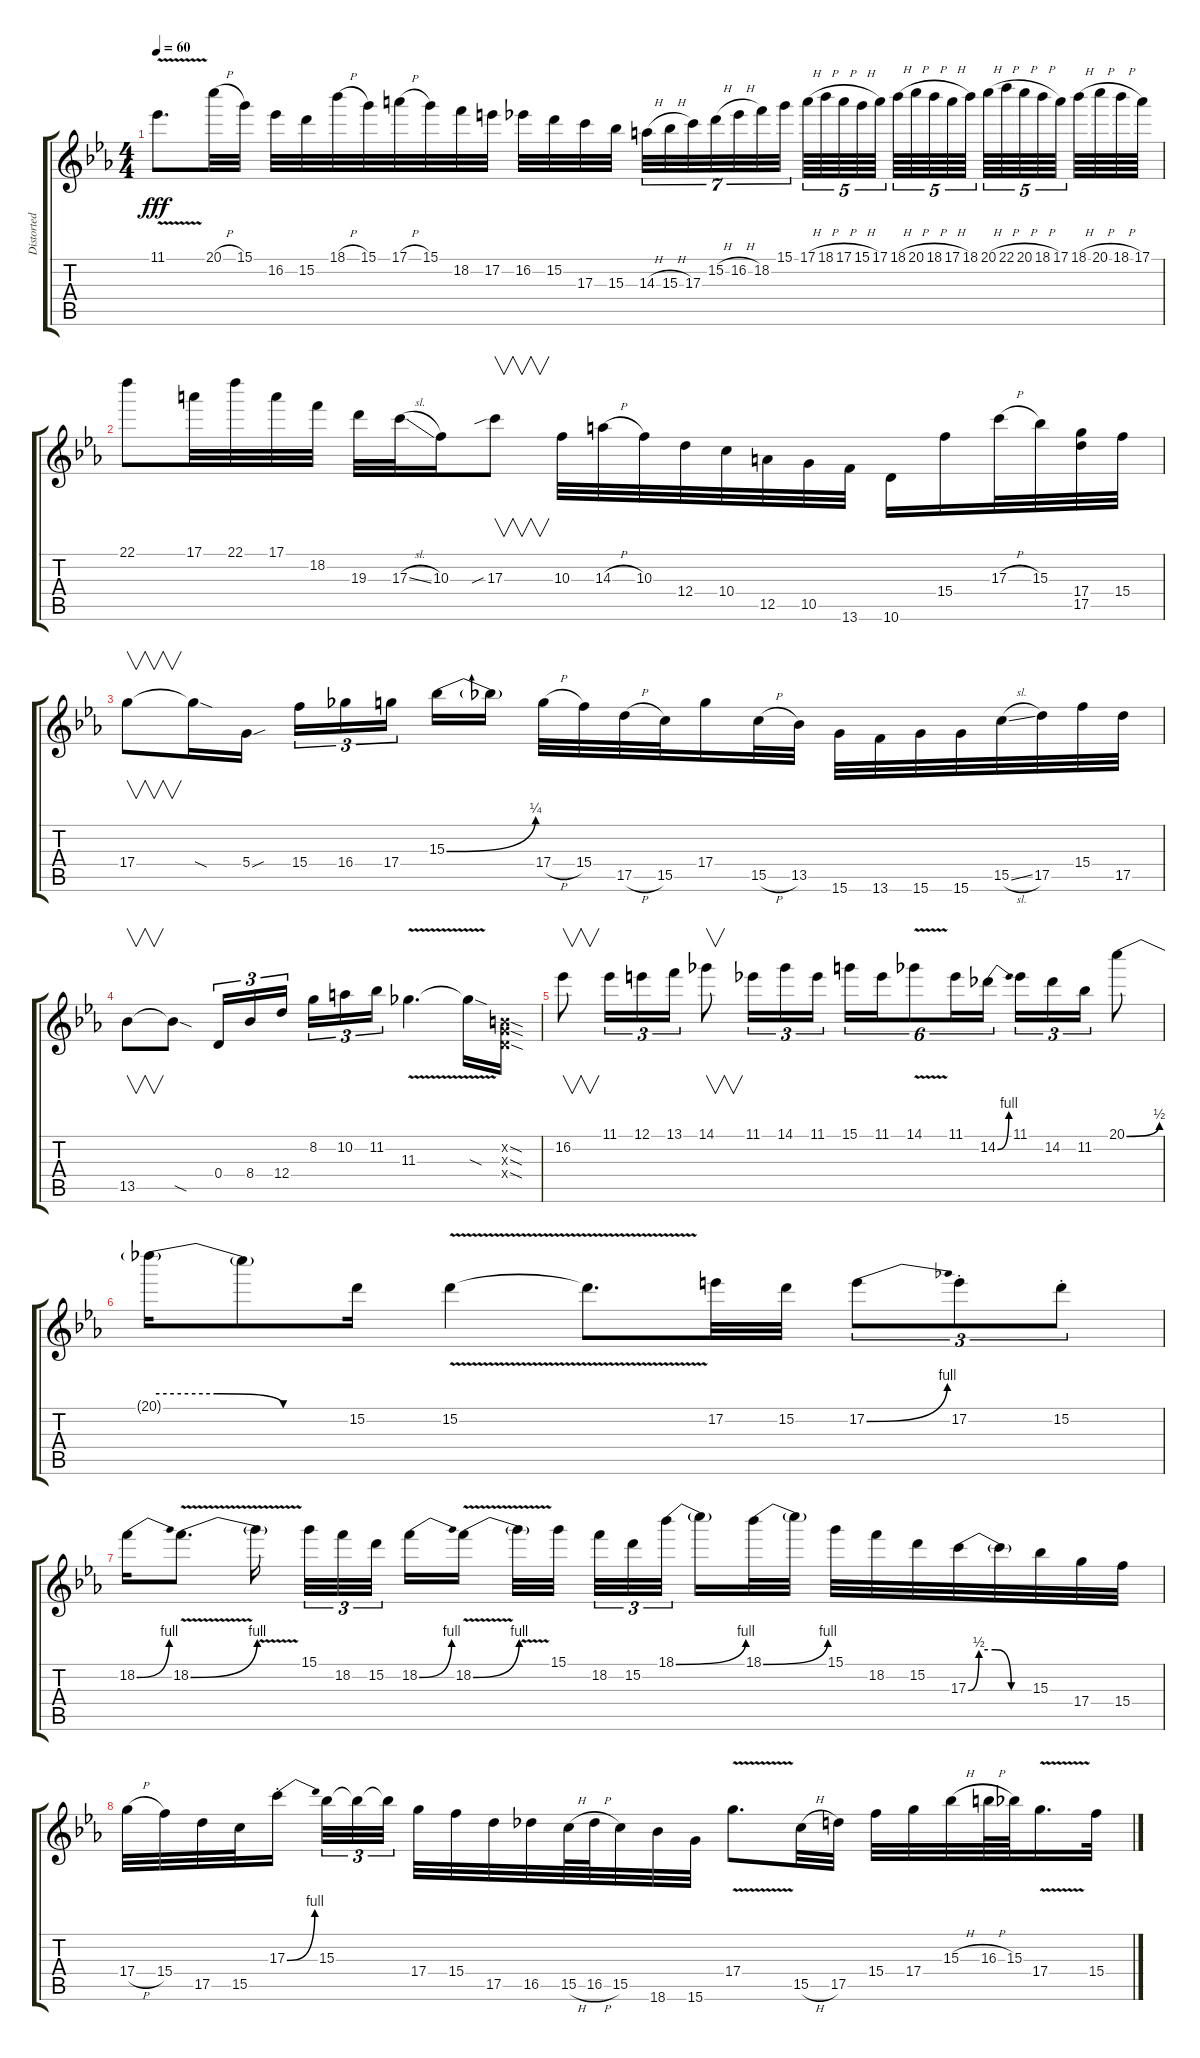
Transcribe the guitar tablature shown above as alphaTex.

\track ("Distorted [Lead]" "Distorted ") {instrument distortionguitar}
\staff {score tabs}
\tuning (E4 B3 G3 D3 A2 E2) {hide}
\ts (4 4)
\tempo 60
\clef g2
\ks eb
11.1{v}.8{d dy fff} 20.1{h}.32 15.1.32 16.2.32 15.2.32 18.1{h}.32 15.1.32 17.1{h}.32 15.1.32 18.2.32 17.2.32 16.2.32 15.2.32 17.3.32 15.3.32{beam splitsecondary} 14.3{h}.32{tu (7 4)} 15.3{h}.32{tu (7 4)} 17.3.32{tu (7 4)} 15.2{h}.32{tu (7 4)} 16.2{h}.32{tu (7 4)} 18.2.32{tu (7 4)} 15.1.32{tu (7 4)} 17.1{h}.64{tu (5 4)} 18.1{h}.64{tu (5 4)} 17.1{h}.64{tu (5 4)} 15.1{h}.64{tu (5 4)} 17.1.64{tu (5 4) beam splitsecondary} 18.1{h}.64{tu (5 4)} 20.1{h}.64{tu (5 4)} 18.1{h}.64{tu (5 4)} 17.1{h}.64{tu (5 4)} 18.1.64{tu (5 4) beam splitsecondary} 20.1{h}.64{tu (5 4)} 22.1{h}.64{tu (5 4)} 20.1{h}.64{tu (5 4)} 18.1{h}.64{tu (5 4)} 17.1.64{tu (5 4) beam splitsecondary} 18.1{h}.64 20.1{h}.64 18.1{h}.64 17.1.64 |
22.1.8 17.1.32 22.1.32 17.1.32 18.2.32 19.3.32 17.3{sl}.32 10.3.16 17.3{sib}.8{v} 10.3.32 14.3{h}.32 10.3.32 12.4.32 10.4.32 12.5.32 10.5.32 13.6.32 10.6.16 15.4.16 17.3{h}.32 15.3.32 (17.4 17.5).32 15.4.32 |
17.4.8{v} 17.4{sod t}.16 5.4{sou}.16 15.4.16{tu (3 2)} 16.4.16{tu (3 2)} 17.4.16{tu (3 2) beam splitsecondary} 15.3{be (bend 0 0 60 1)}.16 15.3{t}.16 17.4{h}.32 15.4.32 17.5{h}.32 15.5.32 17.4.16 15.5{h}.32 13.5.32 15.6.32 13.6.32 15.6.32 15.6.32 15.5{sl}.32 17.5.32 15.4.32 17.5.32 |
13.5.8{v} 13.5{sod t}.8 0.4.16{tu (3 2)} 8.4.16{tu (3 2)} 12.4.16{tu (3 2) beam splitsecondary} 8.2.16{tu (3 2)} 10.2.16{tu (3 2)} 11.2.16{tu (3 2)} 11.3{v}.4{d} 11.3{sod t}.16 (0.2{sod x} 0.3{sod x} 0.4{sod x}).16 |
16.2.8{v} 11.1.16{tu (3 2)} 12.1.16{tu (3 2)} 13.1.16{tu (3 2)} 14.1.8{v} 11.1.16{tu (3 2)} 14.1.16{tu (3 2)} 11.1.16{tu (3 2)} 15.1.16{tu (6 4)} 11.1.16{tu (6 4)} 14.1{v}.8{tu (6 4)} 11.1.16{tu (6 4)} 14.2{be (bend 0 0 60 4)}.16{tu (6 4)} 11.1.16{tu (3 2)} 14.2.16{tu (3 2)} 11.2.16{tu (3 2)} 20.1{be (bend 0 0 60 2)}.8 |
20.1{be (custom 0 2 20 2 40 0 60 0) t}.16 20.1{t}.8 15.2.16 15.2{v}.4 15.2{v t}.8{d} 17.2.32 15.2.32 17.2{be (bend 0 0 60 4)}.8{tu (3 2)} 17.2{st}.8{tu (3 2)} 15.2{st}.8{tu (3 2)} |
18.2{be (bend 0 0 60 4)}.16 18.2{be (bend 0 0 60 4) v}.8{d} 18.2{v t}.16{beam splitsecondary} 15.1.32{tu (3 2)} 18.2.32{tu (3 2)} 15.2.32{tu (3 2) beam splitsecondary} 18.2{be (bend 0 0 60 4)}.16 18.2{be (bend 0 0 60 4) v}.16 18.2{v t}.32 15.1.32{beam splitsecondary} 18.2.32{tu (3 2)} 15.2.32{tu (3 2)} 18.1{be (bend 0 0 60 4)}.32{tu (3 2) beam splitsecondary} 18.1{t}.16 18.1{be (bend 0 0 60 4)}.32 18.1{t}.32 15.1.32 18.2.32 15.2.32 17.3{be (custom 0 0 10 2 25 2 40 0 60 0)}.32 17.3{t}.32 15.3.32 17.4.32 15.4.32 |
17.4{h}.32 15.4.32 17.5.32 15.5.32 17.3{be (bend 0 0 60 4) st}.16{beam splitsecondary} 15.3.32{tu (3 2)} 15.3{t}.32{tu (3 2)} 15.3{t}.32{tu (3 2)} 17.4.32 15.4.32 17.5.32 16.5.32 15.5{h}.64 16.5{h}.64 15.5.32 18.6.32 15.6.32 17.4{v}.8{d} 15.5{h}.32 17.5.32 15.4.32 17.4.32 15.3{h}.32 16.3{h}.64 15.3.64 17.4{v}.16{d} 15.4.32
